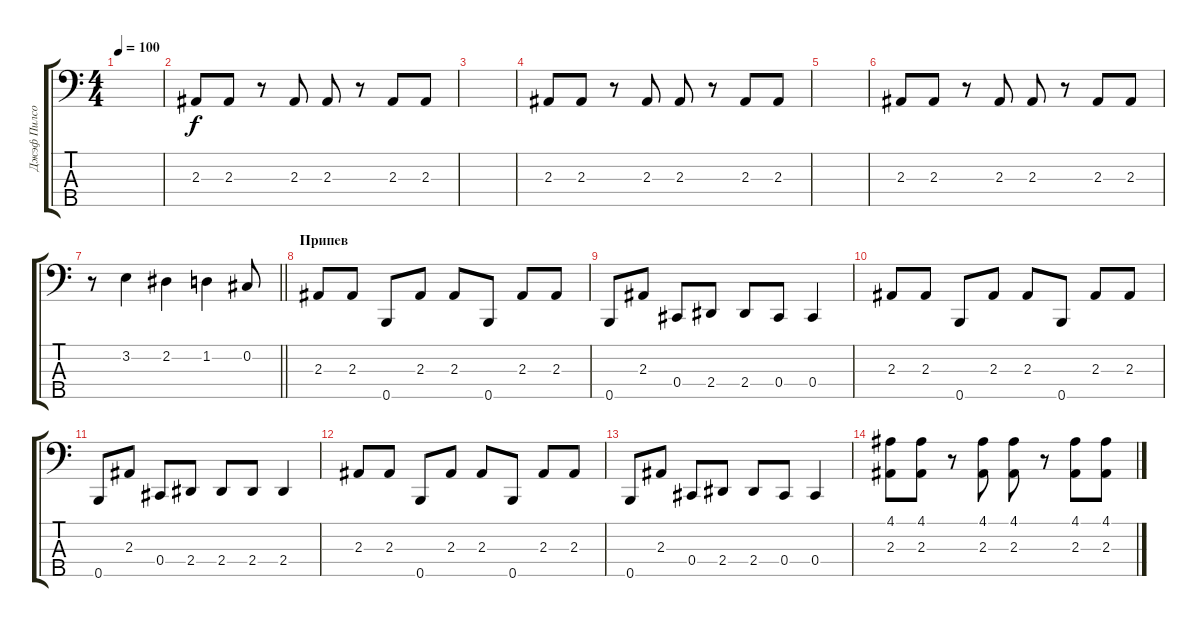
\track ("Джэф Пилсон" "Джэф Пилсо") {instrument electricbassfinger}
\staff {score tabs}
\tuning (Gb2 Db2 Ab1 Db1 B0) {hide}
\ts (4 4)
\tempo 100
\clef f4
\ks c
|
2.3.8 2.3.8 r.8 2.3.8 2.3.8 r.8 2.3.8 2.3.8 |
|
2.3.8 2.3.8 r.8 2.3.8 2.3.8 r.8 2.3.8 2.3.8 |
|
2.3.8 2.3.8 r.8 2.3.8 2.3.8 r.8 2.3.8 2.3.8 |
\barLineRight lightlight
r.8 3.2.4 2.2.4 1.2.4 0.2.8 |
\section ("" "Припев")
2.3.8 2.3.8 0.5.8 2.3.8 2.3.8 0.5.8 2.3.8 2.3.8 |
0.5.8 2.3.8 0.4.8 2.4.8 2.4.8 0.4.8 0.4.4 |
2.3.8 2.3.8 0.5.8 2.3.8 2.3.8 0.5.8 2.3.8 2.3.8 |
0.5.8 2.3.8 0.4.8 2.4.8 2.4.8 2.4.8 2.4.4 |
2.3.8 2.3.8 0.5.8 2.3.8 2.3.8 0.5.8 2.3.8 2.3.8 |
0.5.8 2.3.8 0.4.8 2.4.8 2.4.8 0.4.8 0.4.4 |
(4.1 2.3).8 (4.1 2.3).8 r.8 (4.1 2.3).8 (4.1 2.3).8 r.8 (4.1 2.3).8 (4.1 2.3).8
